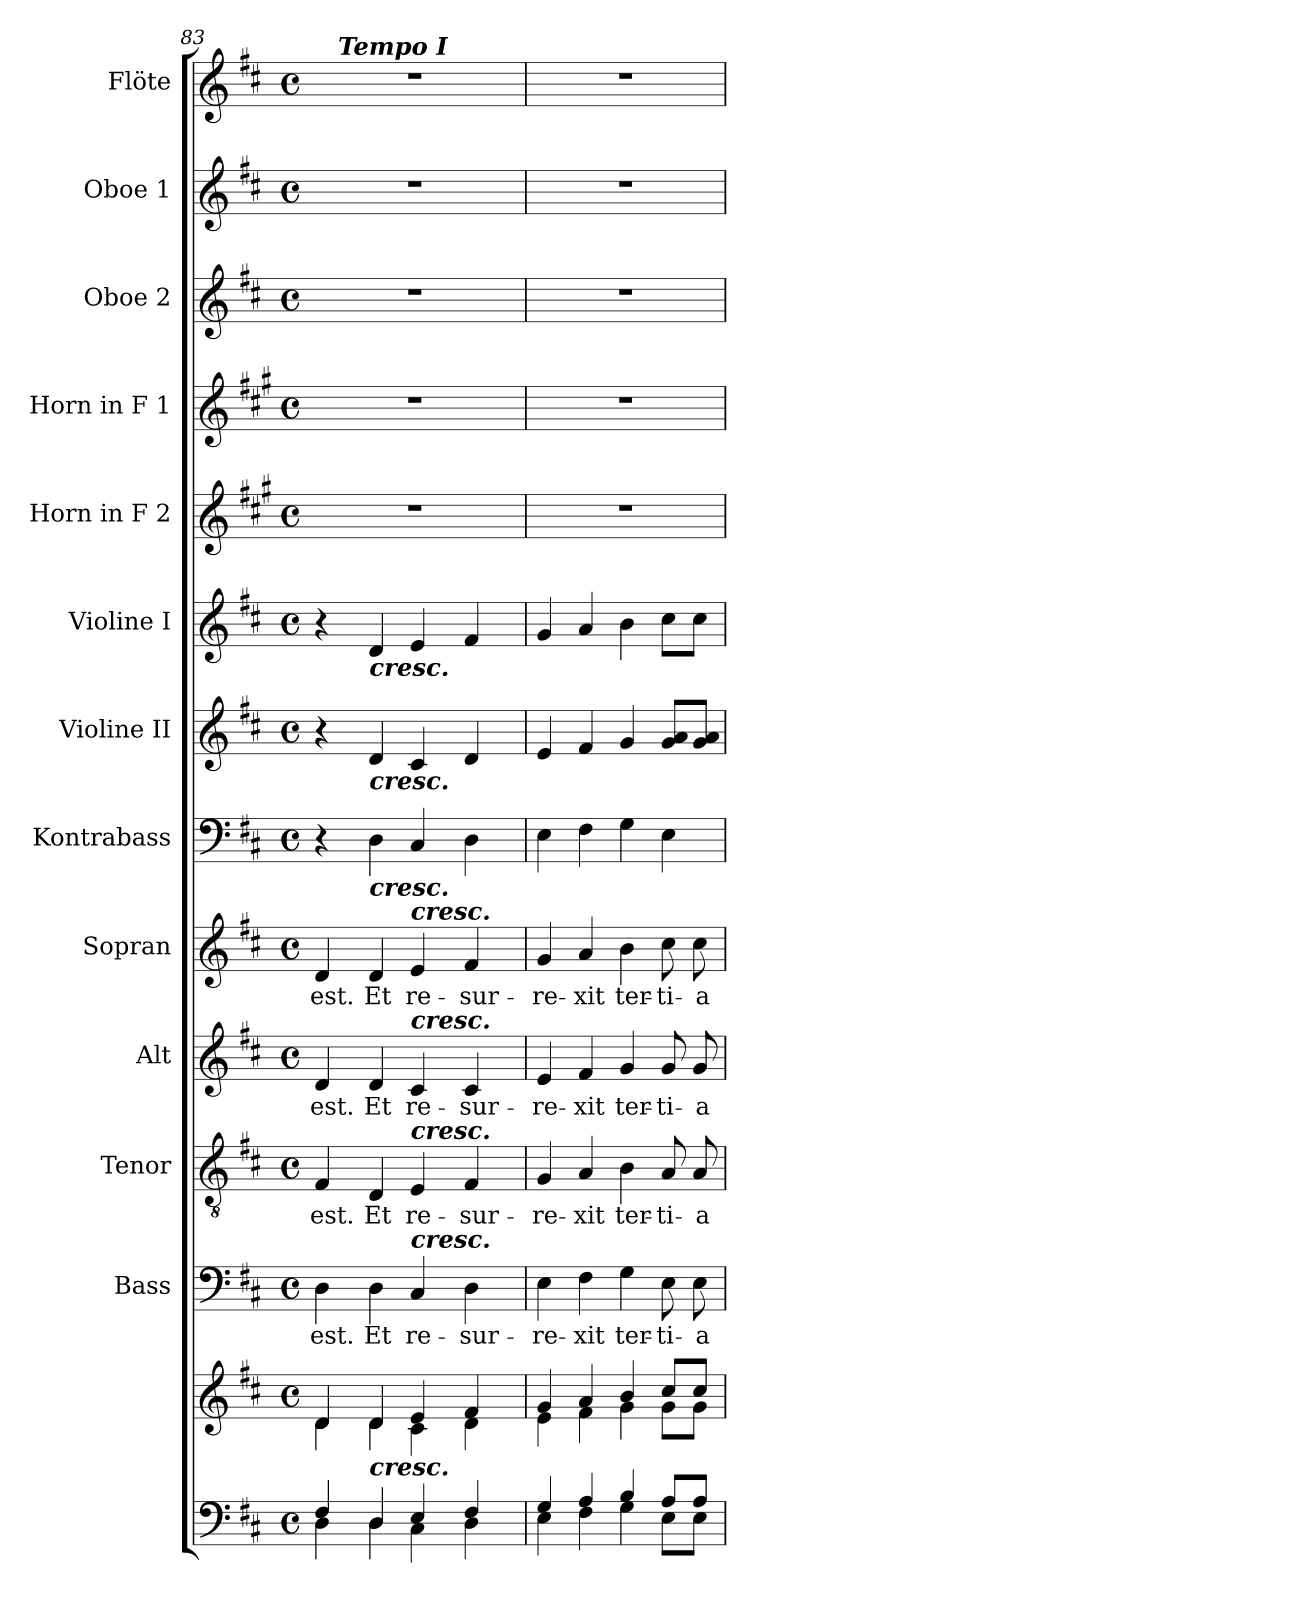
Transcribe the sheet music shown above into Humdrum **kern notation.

**kern	**kern	**kern	**text	**kern	**text	**kern	**text	**kern	**text	**kern	**kern	**kern	**kern	**kern	**kern	**kern	**kern
*part13	*part13	*part12	*part12	*part11	*part11	*part10	*part10	*part9	*part9	*part8	*part7	*part6	*part5	*part4	*part3	*part2	*part1
*staff14	*staff13	*staff12	*staff12	*staff11	*staff11	*staff10	*staff10	*staff9	*staff9	*staff8	*staff7	*staff6	*staff5	*staff4	*staff3	*staff2	*staff1
*	*	*I"Bass	*	*I"Tenor	*	*I"Alt	*	*I"Sopran	*	*I"Kontrabass	*I"Violine II	*I"Violine I	*I"Horn in F 2	*I"Horn in F 1	*I"Oboe 2	*I"Oboe 1	*I"Flöte
*	*	*I'B.	*	*I'T.	*	*I'A.	*	*I'S.	*	*I'Kb.	*I'Vl. II	*I'Vl. I	*	*	*I'Ob. 2	*I'Ob. 1	*I'Fl.
*clefF4	*clefG2	*clefF4	*	*clefGv2	*	*clefG2	*	*clefG2	*	*clefF4	*clefG2	*clefG2	*clefG2	*clefG2	*clefG2	*clefG2	*clefG2
*	*	*	*	*	*	*	*	*	*	*ITrd7c12	*	*	*ITrd4c7	*ITrd4c7	*	*	*
*k[f#c#]	*k[f#c#]	*k[f#c#]	*	*k[f#c#]	*	*k[f#c#]	*	*k[f#c#]	*	*k[f#c#]	*k[f#c#]	*k[f#c#]	*k[f#c#]	*k[f#c#]	*k[f#c#]	*k[f#c#]	*k[f#c#]
*D:	*D:	*D:	*	*D:	*	*D:	*	*D:	*	*D:	*D:	*D:	*D:	*D:	*D:	*D:	*D:
*M4/4	*M4/4	*M4/4	*	*M4/4	*	*M4/4	*	*M4/4	*	*M4/4	*M4/4	*M4/4	*M4/4	*M4/4	*M4/4	*M4/4	*M4/4
*met(c)	*met(c)	*met(c)	*	*met(c)	*	*met(c)	*	*met(c)	*	*met(c)	*met(c)	*met(c)	*met(c)	*met(c)	*met(c)	*met(c)	*met(c)
=83	=83	=83	=83	=83	=83	=83	=83	=83	=83	=83	=83	=83	=83	=83	=83	=83	=83
*^	*^	*	*	*	*	*	*	*	*	*	*	*	*	*	*	*	*
!	!	!	!	!	!LO:LY:b	!	!LO:LY:b	!	!LO:LY:b	!	!LO:LY:b	!	!	!	!	!	!	!	!
*	*	*	*	*	*	*	*	*	*	*	*	*	*	*	*	*	*	*	*^
4F#/	4D\	4d/	4d\	4D\	est.	4F#/	est.	4d/	est.	4d/	est.	4r	4r	4r	1r	1r	1r	1r	1r	16.ryy
!	!	!	!	!	!	!	!	!	!	!	!	!	!	!	!	!	!	!	!	!LO:TX:a:Bi:t=Tempo I
.	.	.	.	.	.	.	.	.	.	.	.	.	.	.	.	.	.	.	.	2ryy
!	!	!	!	!	!	!	!	!	!	!	!	!	!	!LO:TX:b:Bi:t=cresc.	!	!	!	!	!	!
!	!	!	!	!	!	!	!	!	!	!	!	!	!LO:TX:b:Bi:t=cresc.	!	!	!	!	!	!	!
!	!	!	!	!	!	!	!	!	!	!	!	!LO:TX:b:Bi:t=cresc.	!	!	!	!	!	!	!	!
!	!	!LO:TX:b:Bi:t=cresc.	!	!	!	!	!	!	!	!	!	!	!	!	!	!	!	!	!	!
!	!	!	!	!	!LO:LY:b	!	!LO:LY:b	!	!LO:LY:b	!	!LO:LY:b	!	!	!	!	!	!	!	!	!
4D/	4D\	4d/	4d\	4D\	Et	4D/	Et	4d/	Et	4d/	Et	4DD\	4d/	4d/	.	.	.	.	.	.
!	!	!	!	!	!	!	!	!	!	!LO:TX:a:Bi:t=cresc.	!	!	!	!	!	!	!	!	!	!
!	!	!	!	!	!	!	!	!LO:TX:a:Bi:t=cresc.	!	!	!	!	!	!	!	!	!	!	!	!
!	!	!	!	!	!	!LO:TX:a:Bi:t=cresc.	!	!	!	!	!	!	!	!	!	!	!	!	!	!
!	!	!	!	!LO:TX:a:Bi:t=cresc.	!	!	!	!	!	!	!	!	!	!	!	!	!	!	!	!
!	!	!	!	!	!LO:LY:b	!	!LO:LY:b	!	!LO:LY:b	!	!LO:LY:b	!	!	!	!	!	!	!	!	!
4E/	4C#\	4e/	4c#\	4C#/	re-	4E/	re-	4c#/	re-	4e/	re-	4CC#/	4c#/	4e/	.	.	.	.	.	.
.	.	.	.	.	.	.	.	.	.	.	.	.	.	.	.	.	.	.	.	4ryy
!	!	!	!	!	!LO:LY:b	!	!LO:LY:b	!	!LO:LY:b	!	!LO:LY:b	!	!	!	!	!	!	!	!	!
4F#/	4D\	4f#/	4d\	4D\	-sur-	4F#/	-sur-	4c#/	-sur-	4f#/	-sur-	4DD\	4d/	4f#/	.	.	.	.	.	.
.	.	.	.	.	.	.	.	.	.	.	.	.	.	.	.	.	.	.	.	8ryy
.	.	.	.	.	.	.	.	.	.	.	.	.	.	.	.	.	.	.	.	32ryy
=84	=84	=84	=84	=84	=84	=84	=84	=84	=84	=84	=84	=84	=84	=84	=84	=84	=84	=84	=84	=84
!	!	!	!	!	!LO:LY:b	!	!LO:LY:b	!	!LO:LY:b	!	!LO:LY:b	!	!	!	!	!	!	!	!	!
*	*	*	*	*	*	*	*	*	*	*	*	*	*	*	*	*	*	*	*v	*v
4G/	4E\	4g/	4e\	4E\	-re-	4G/	-re-	4e/	-re-	4g/	-re-	4EE\	4e/	4g/	1r	1r	1r	1r	1r
!	!	!	!	!	!LO:LY:b	!	!LO:LY:b	!	!LO:LY:b	!	!LO:LY:b	!	!	!	!	!	!	!	!
4A/	4F#\	4a/	4f#\	4F#\	-xit	4A/	-xit	4f#/	-xit	4a/	-xit	4FF#\	4f#/	4a/	.	.	.	.	.
!	!	!	!	!	!LO:LY:b	!	!LO:LY:b	!	!LO:LY:b	!	!LO:LY:b	!	!	!	!	!	!	!	!
4B/	4G\	4b/	4g\	4G\	ter-	4B\	ter-	4g/	ter-	4b\	ter-	4GG\	4g/	4b\	.	.	.	.	.
!	!	!	!	!	!LO:LY:b	!	!LO:LY:b	!	!LO:LY:b	!	!LO:LY:b	!	!	!	!	!	!	!	!
8A/L	8E\L	8cc#/L	8g\L	8E\	-ti-	8A/	-ti-	8g/	-ti-	8cc#\	-ti-	4EE\	8g/ 8a/L	8cc#\L	.	.	.	.	.
!	!	!	!	!	!LO:LY:b	!	!LO:LY:b	!	!LO:LY:b	!	!LO:LY:b	!	!	!	!	!	!	!	!
8A/J	8E\J	8cc#/J	8g\J	8E\	-a	8A/	-a	8g/	-a	8cc#\	-a	.	8g/ 8a/J	8cc#\J	.	.	.	.	.
*v	*v	*	*	*	*	*	*	*	*	*	*	*	*	*	*	*	*	*	*
*	*v	*v	*	*	*	*	*	*	*	*	*	*	*	*	*	*	*	*
=	=	=	=	=	=	=	=	=	=	=	=	=	=	=	=	=	=
*-	*-	*-	*-	*-	*-	*-	*-	*-	*-	*-	*-	*-	*-	*-	*-	*-	*-
